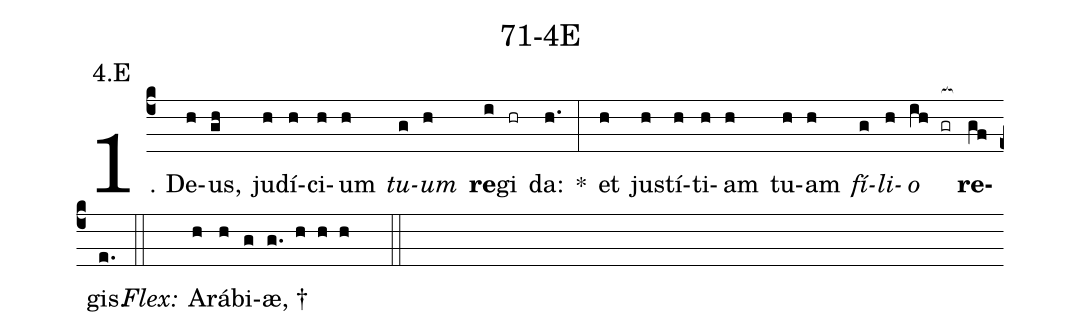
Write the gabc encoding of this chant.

name: 71-4E;
annotation: 4.E;
%%
(c4)1. De(h)us,(gh) ju(h)dí(h)ci(h)um(h) <i>tu</i>(g)<i>um</i>(h) <b>re</b>(i)gi(hr) da:(h.) *(:) et(h) jus(h)tí(h)ti(h)am(h) tu(h)am(h) <i>fí</i>(g)<i>li</i>(h)<i>o</i>(ih gr[ocb:1{]) <b>re</b>(gf[ocb:0}])gis.(e.) (::)
<i>Flex:</i>()  A(h)rá(h)bi(g)æ, †(g. h h h  ::)
